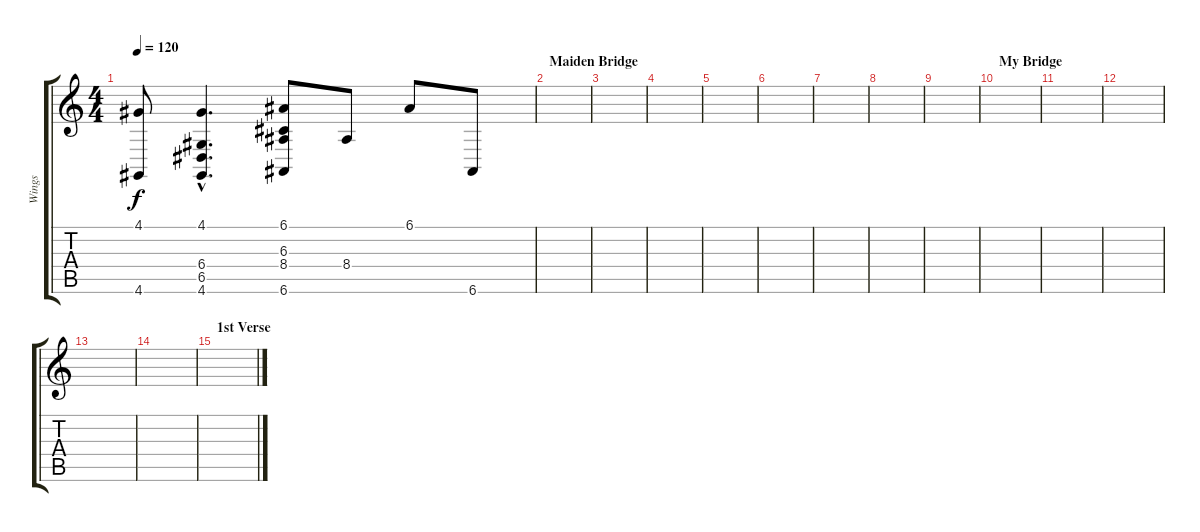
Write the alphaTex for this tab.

\track ("Wings" "Wings") {instrument acousticgrandpiano}
\staff {score tabs}
\tuning (E4 B3 G3 D3 A2 E2) {hide}
\ts (4 4)
\tempo 120
\clef g2
\ks c
(4.1 4.6).8{dy f} (4.1{hac} 6.4{hac} 6.5{hac} 4.6{hac}).4{d} (6.1 6.3 8.4 6.6).8 8.4.8 6.1.8 6.6.8 |
\section ("" "Maiden Bridge")
|
|
|
|
|
|
|
|
\section ("" "My Bridge")
|
|
|
|
|
\section ("" "1st Verse")
